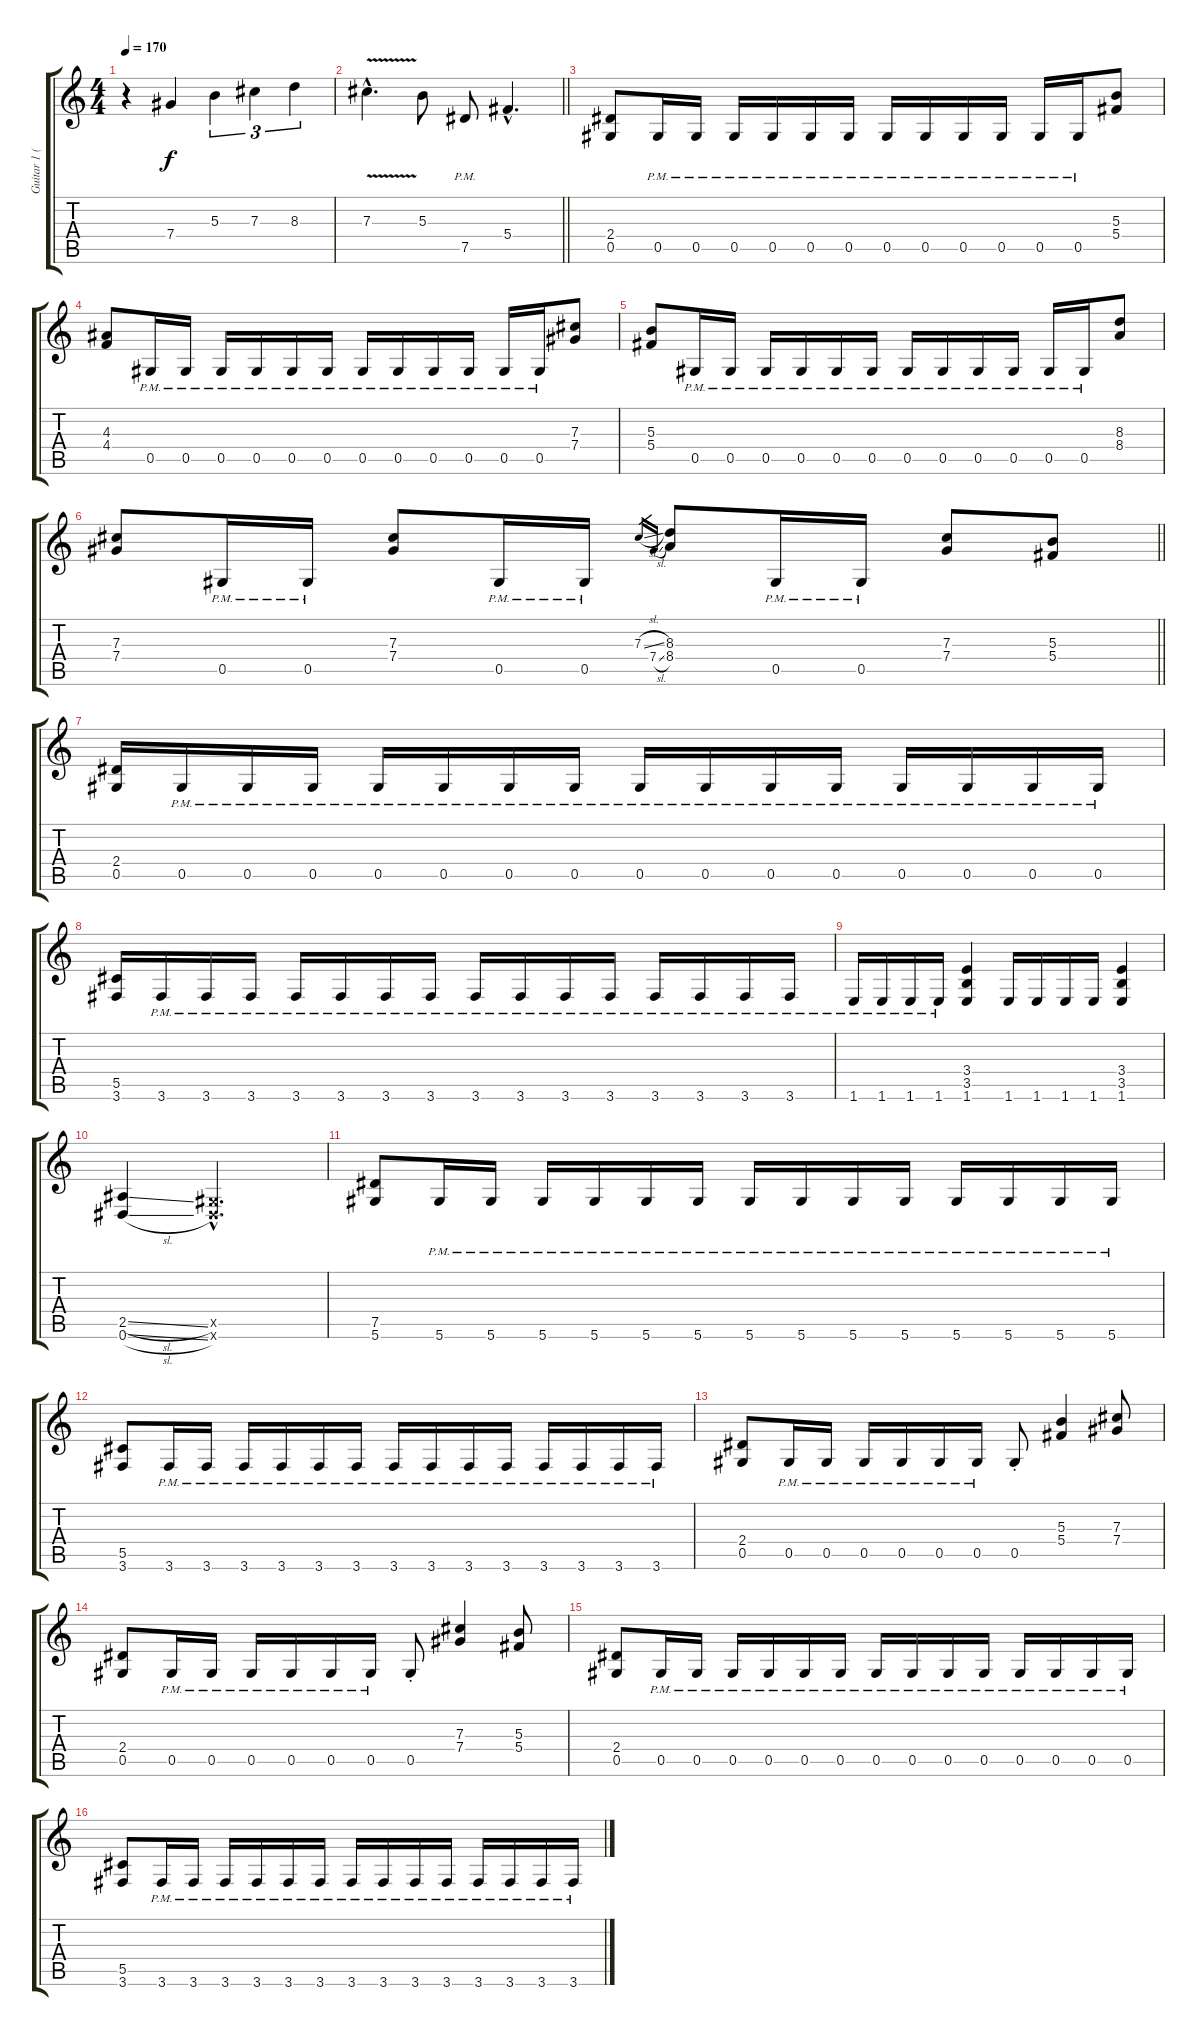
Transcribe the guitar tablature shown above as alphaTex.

\track ("Guitar 1 (SheJa)" "Guitar 1 (") {instrument distortionguitar}
\staff {score tabs}
\tuning (Eb4 Bb3 Gb3 Db3 Ab2 Eb2) {hide}
\ts (4 4)
\tempo 170
\clef g2
\ks c
r.4{dy f instrument distortionguitar} 7.4.4 5.3.4{tu (3 2)} 7.3.4{tu (3 2)} 8.3.4{tu (3 2)} |
\barLineRight lightlight
7.3{v hac}.4{d} 5.3.8 7.5{pm}.8 5.4{hac}.4{d} |
(2.4 0.5).8 0.5{pm}.16 0.5{pm}.16 0.5{pm}.16 0.5{pm}.16 0.5{pm}.16 0.5{pm}.16 0.5{pm}.16 0.5{pm}.16 0.5{pm}.16 0.5{pm}.16 0.5{pm}.16 0.5{pm}.16 (5.3 5.4).8 |
(4.3 4.4).8 0.5{pm}.16 0.5{pm}.16 0.5{pm}.16 0.5{pm}.16 0.5{pm}.16 0.5{pm}.16 0.5{pm}.16 0.5{pm}.16 0.5{pm}.16 0.5{pm}.16 0.5{pm}.16 0.5{pm}.16 (7.3 7.4).8 |
(5.3 5.4).8 0.5{pm}.16 0.5{pm}.16 0.5{pm}.16 0.5{pm}.16 0.5{pm}.16 0.5{pm}.16 0.5{pm}.16 0.5{pm}.16 0.5{pm}.16 0.5{pm}.16 0.5{pm}.16 0.5{pm}.16 (8.3 8.4).8 |
\barLineRight lightlight
(7.3 7.4).8 0.5{pm}.16 0.5{pm}.16 (7.3 7.4).8 0.5{pm}.16 0.5{pm}.16 7.3{sl}.16{gr} 7.4{sl}.16{gr} (8.3 8.4).8 0.5{pm}.16 0.5{pm}.16 (7.3 7.4).8 (5.3 5.4).8 |
(2.4 0.5).16 0.5{pm}.16 0.5{pm}.16 0.5{pm}.16 0.5{pm}.16 0.5{pm}.16 0.5{pm}.16 0.5{pm}.16 0.5{pm}.16 0.5{pm}.16 0.5{pm}.16 0.5{pm}.16 0.5{pm}.16 0.5{pm}.16 0.5{pm}.16 0.5{pm}.16 |
(5.5 3.6).16 3.6{pm}.16 3.6{pm}.16 3.6{pm}.16 3.6{pm}.16 3.6{pm}.16 3.6{pm}.16 3.6{pm}.16 3.6{pm}.16 3.6{pm}.16 3.6{pm}.16 3.6{pm}.16 3.6{pm}.16 3.6{pm}.16 3.6{pm}.16 3.6{pm}.16 |
1.6{pm}.16 1.6{pm}.16 1.6{pm}.16 1.6{pm}.16 (3.4 3.5 1.6).4 1.6.16 1.6.16 1.6.16 1.6.16 (3.4 3.5 1.6).4 |
(2.5{sl} 0.6{sl}).4 (0.5{hac x} 0.6{hac x}).2{d} |
(7.5 5.6).8 5.6{pm}.16 5.6{pm}.16 5.6{pm}.16 5.6{pm}.16 5.6{pm}.16 5.6{pm}.16 5.6{pm}.16 5.6{pm}.16 5.6{pm}.16 5.6{pm}.16 5.6{pm}.16 5.6{pm}.16 5.6{pm}.16 5.6{pm}.16 |
(5.5 3.6).8 3.6{pm}.16 3.6{pm}.16 3.6{pm}.16 3.6{pm}.16 3.6{pm}.16 3.6{pm}.16 3.6{pm}.16 3.6{pm}.16 3.6{pm}.16 3.6{pm}.16 3.6{pm}.16 3.6{pm}.16 3.6{pm}.16 3.6{pm}.16 |
(2.4 0.5).8 0.5{pm}.16 0.5{pm}.16 0.5{pm}.16 0.5{pm}.16 0.5{pm}.16 0.5{pm}.16 0.5{st}.8 (5.3 5.4).4 (7.3 7.4).8 |
(2.4 0.5).8 0.5{pm}.16 0.5{pm}.16 0.5{pm}.16 0.5{pm}.16 0.5{pm}.16 0.5{pm}.16 0.5{st}.8 (7.3 7.4).4 (5.3 5.4).8 |
(2.4 0.5).8 0.5{pm}.16 0.5{pm}.16 0.5{pm}.16 0.5{pm}.16 0.5{pm}.16 0.5{pm}.16 0.5{pm}.16 0.5{pm}.16 0.5{pm}.16 0.5{pm}.16 0.5{pm}.16 0.5{pm}.16 0.5{pm}.16 0.5{pm}.16 |
(5.5 3.6).8 3.6{pm}.16 3.6{pm}.16 3.6{pm}.16 3.6{pm}.16 3.6{pm}.16 3.6{pm}.16 3.6{pm}.16 3.6{pm}.16 3.6{pm}.16 3.6{pm}.16 3.6{pm}.16 3.6{pm}.16 3.6{pm}.16 3.6{pm}.16
